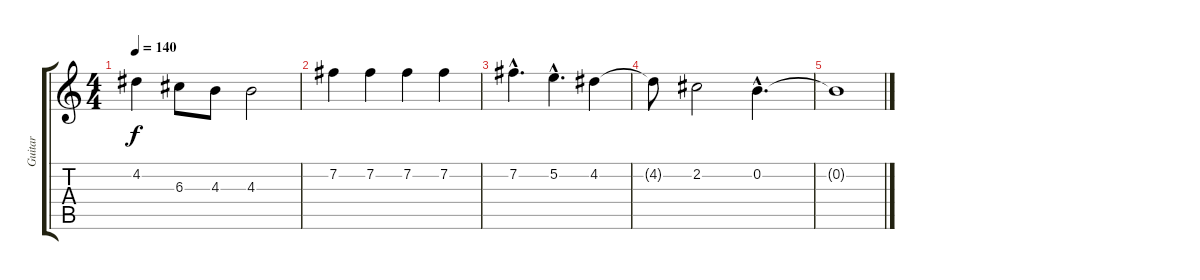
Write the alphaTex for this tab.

\track ("Guitar" "Guitar") {instrument overdrivenguitar}
\staff {score tabs}
\tuning (E4 B3 G3 D3 A2 E2) {hide}
\ts (4 4)
\tempo 140
\clef g2
\ks c
4.2.4{dy f} 6.3.8 4.3.8 4.3.2 |
7.2.4 7.2.4 7.2.4 7.2.4 |
7.2{hac}.4{d} 5.2{hac}.4{d} 4.2.4 |
4.2{t}.8 2.2.2 0.2{hac}.4{d} |
0.2{t}.1
